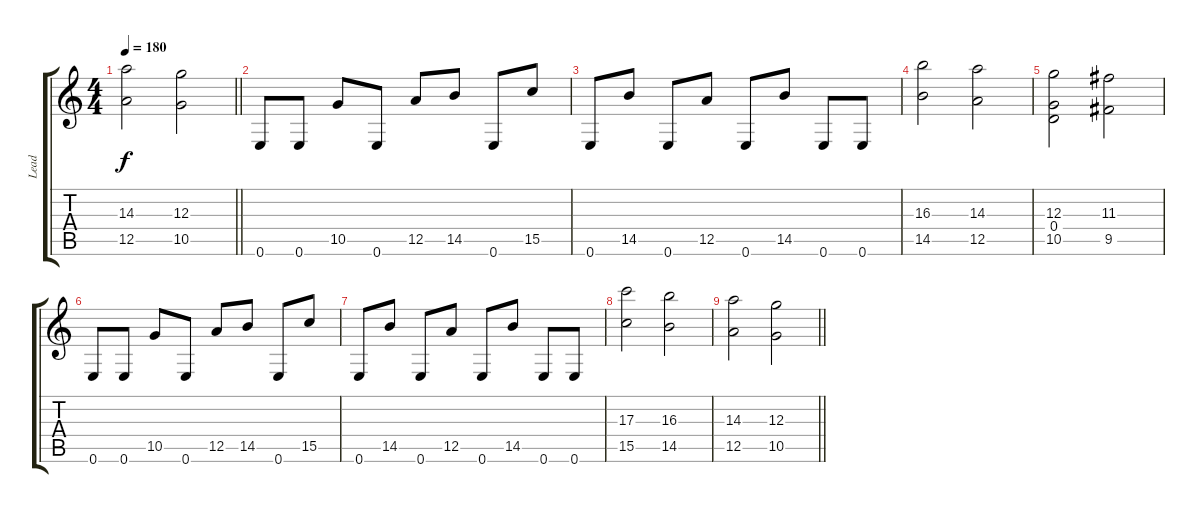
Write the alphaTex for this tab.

\track ("Lead" "Lead") {instrument overdrivenguitar}
\staff {score tabs}
\tuning (E4 B3 G3 D3 A2 E2) {hide}
\ts (4 4)
\tempo 180
\clef g2
\barLineRight lightlight
\ks c
(14.3 12.5).2{dy f} (12.3 10.5).2 |
\section ("" "")
0.6.8 0.6.8 10.5.8 0.6.8 12.5.8 14.5.8 0.6.8 15.5.8 |
0.6.8 14.5.8 0.6.8 12.5.8 0.6.8 14.5.8 0.6.8 0.6.8 |
(16.3 14.5).2 (14.3 12.5).2 |
(12.3 0.4 10.5).2 (11.3 9.5).2 |
0.6.8 0.6.8 10.5.8 0.6.8 12.5.8 14.5.8 0.6.8 15.5.8 |
0.6.8 14.5.8 0.6.8 12.5.8 0.6.8 14.5.8 0.6.8 0.6.8 |
(17.3 15.5).2 (16.3 14.5).2 |
\barLineRight lightlight
(14.3 12.5).2 (12.3 10.5).2
